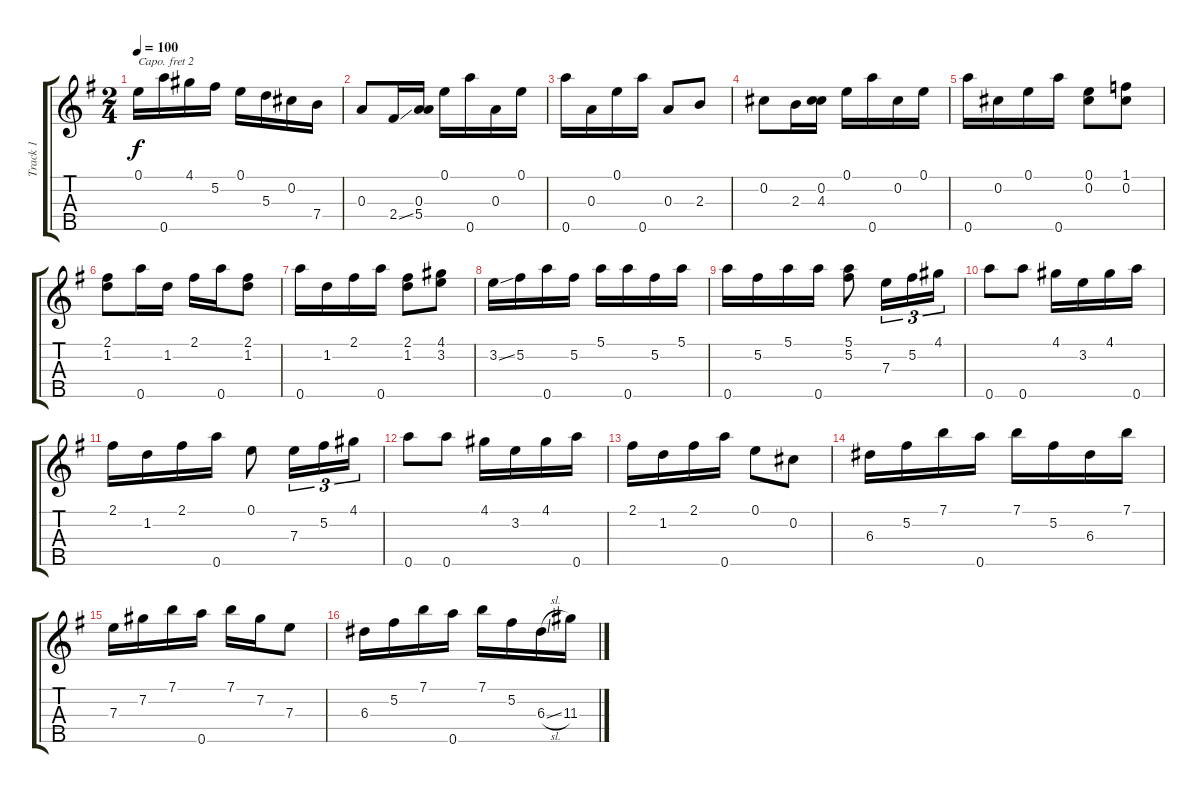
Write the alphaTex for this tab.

\track ("Track 1" "Track 1") {instrument banjo}
\staff {score tabs}
\capo 2
\tuning (D4 B3 G3 D3 G4) {hide}
\displaytranspose 12
\ts (2 4)
\tempo 100
\clef g2
\ks g
0.1.16{dy f} 0.5.16 4.1.16 5.2.16 0.1.16 5.3.16 0.2.16 7.4.16 |
0.3.8 2.4{ss}.16 (0.3 5.4).16 0.1.16 0.5.16 0.3.16 0.1.16 |
0.5.16 0.3.16 0.1.16 0.5.16 0.3.8 2.3.8 |
0.2.8 2.3.16 (0.2 4.3).16 0.1.16 0.5.16 0.2.16 0.1.16 |
0.5.16 0.2.16 0.1.16 0.5.16 (0.1 0.2).8 (1.1 0.2).8 |
(2.1 1.2).8 0.5.16 1.2.16 2.1.16 0.5.16 (2.1 1.2).8 |
0.5.16 1.2.16 2.1.16 0.5.16 (2.1 1.2).8 (4.1 3.2).8 |
3.2{ss}.16 5.2.16 0.5.16 5.2.16 5.1.16 0.5.16 5.2.16 5.1.16 |
0.5.16 5.2.16 5.1.16 0.5.16 (5.1 5.2).8 7.3.16{tu (3 2)} 5.2.16{tu (3 2)} 4.1.16{tu (3 2)} |
0.5.8 0.5.8 4.1.16 3.2.16 4.1.16 0.5.16 |
2.1.16 1.2.16 2.1.16 0.5.16 0.1.8 7.3.16{tu (3 2)} 5.2.16{tu (3 2)} 4.1.16{tu (3 2)} |
0.5.8 0.5.8 4.1.16 3.2.16 4.1.16 0.5.16 |
2.1.16 1.2.16 2.1.16 0.5.16 0.1.8 0.2.8 |
6.3.16 5.2.16 7.1.16 0.5.16 7.1.16 5.2.16 6.3.16 7.1.16 |
7.3.16 7.2.16 7.1.16 0.5.16 7.1.16 7.2.16 7.3.8 |
6.3.16 5.2.16 7.1.16 0.5.16 7.1.16 5.2.16 6.3{sl}.16 11.3.16
